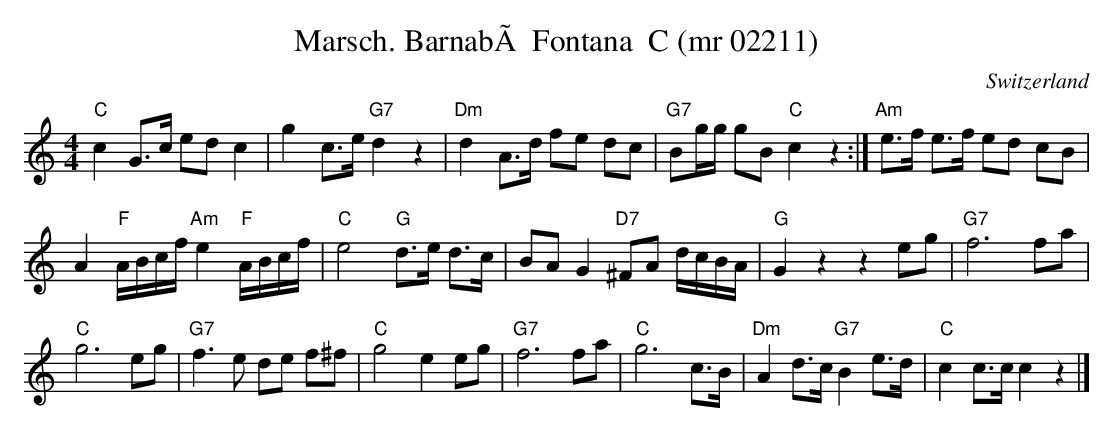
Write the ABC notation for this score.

X:1
T:Marsch. BarnabÃ  Fontana  C (mr 02211)
O:Switzerland
M:4/4
L:1/8
K:C %%MIDI gchordon
"C"c2 G>c ed c2 | g2 c>e"G7"d2z2 | "Dm"d2 A>d fe dc | "G7"Bg/g/ gB "C"c2z2 :| "Am"e>f e>f ed cB |
A2 "F"A/B/c/f/ "Am"e2 "F"A/B/c/f/ | "C"e4 "G"d>e d>c | BA G2 "D7"^FA d/c/B/A/ | "G"G2z2z2 eg | "G7"f6 fa |
"C"g6 eg | "G7"f3e de f^f | "C"g4e2 eg | "G7"f6 fa | "C"g6 c>B | "Dm"A2 d>c "G7"B2 e>d | "C"c2 c>c c2z2 |]
